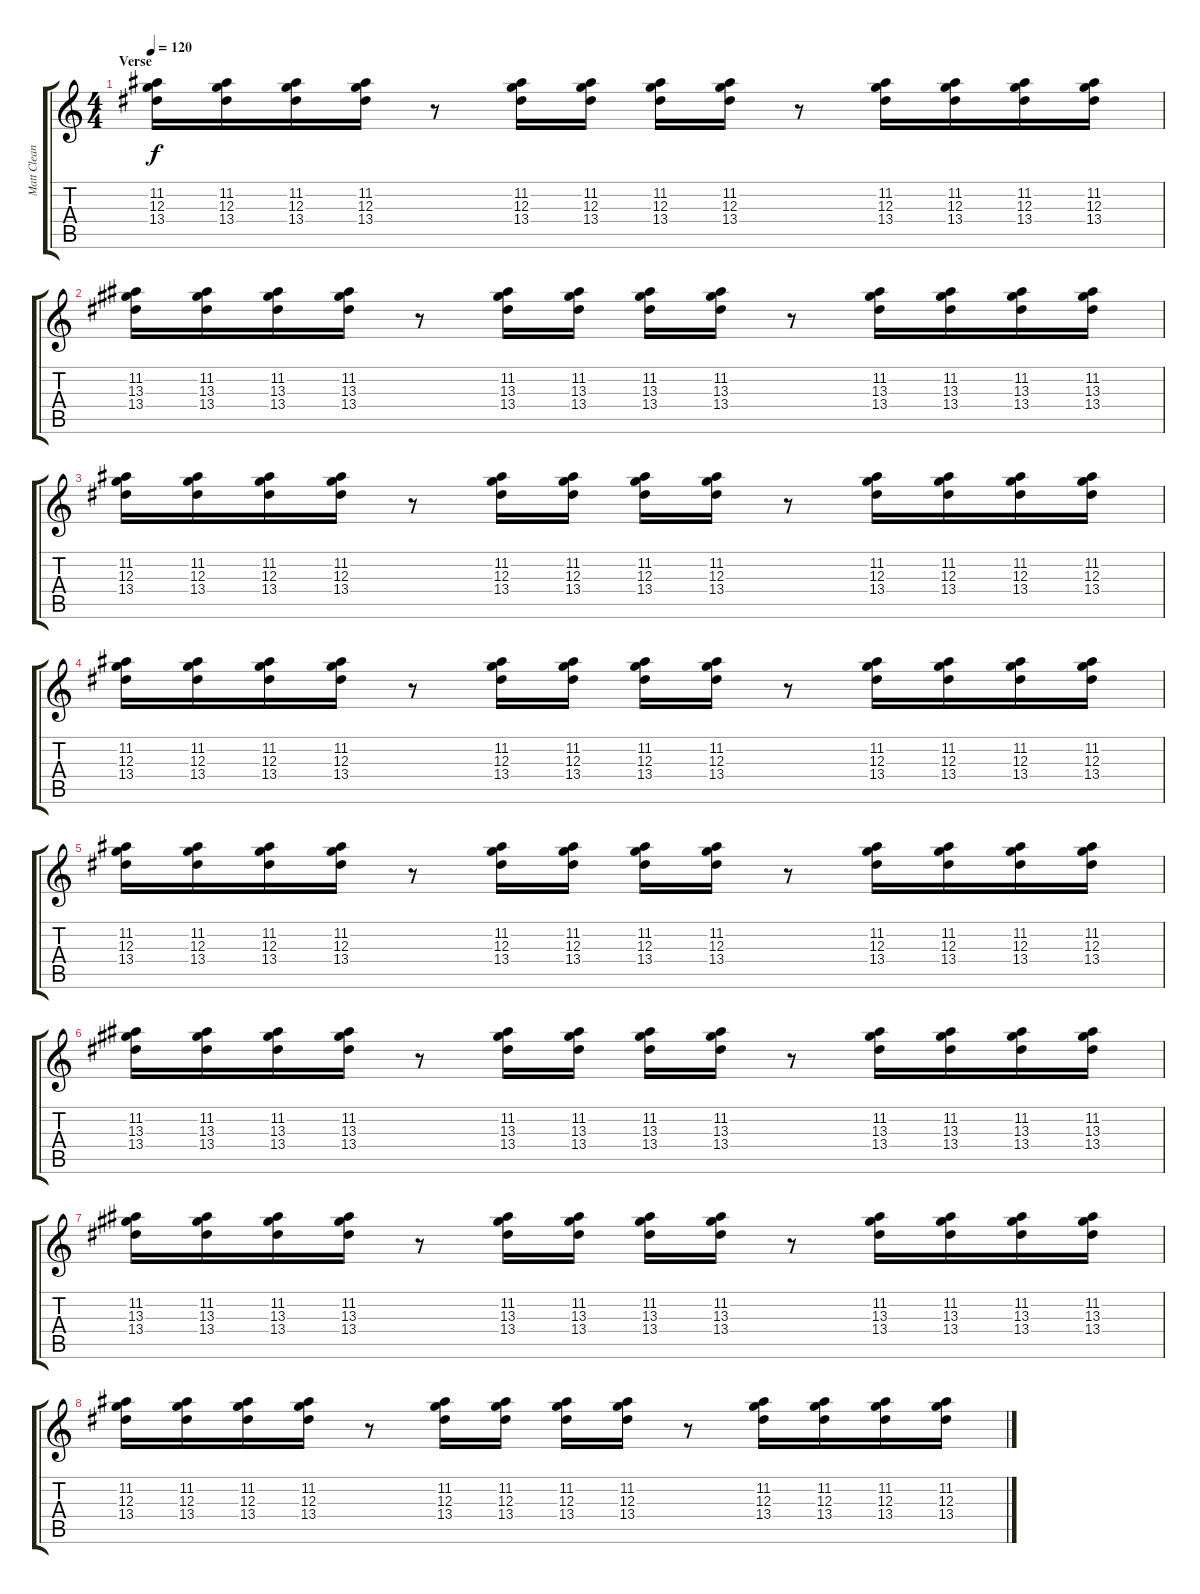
\track ("Matt Clean" "Matt Clean") {instrument electricguitarclean}
\staff {score tabs}
\tuning (E4 B3 G3 D3 A2 E2) {hide}
\ts (4 4)
\section ("" "Verse")
\tempo 120
\clef g2
\ks c
(11.2 12.3 13.4).16{dy f} (11.2 12.3 13.4).16 (11.2 12.3 13.4).16 (11.2 12.3 13.4).16 r.8 (11.2 12.3 13.4).16 (11.2 12.3 13.4).16 (11.2 12.3 13.4).16 (11.2 12.3 13.4).16 r.8 (11.2 12.3 13.4).16 (11.2 12.3 13.4).16 (11.2 12.3 13.4).16 (11.2 12.3 13.4).16 |
(11.2 13.3 13.4).16 (11.2 13.3 13.4).16 (11.2 13.3 13.4).16 (11.2 13.3 13.4).16 r.8 (11.2 13.3 13.4).16 (11.2 13.3 13.4).16 (11.2 13.3 13.4).16 (11.2 13.3 13.4).16 r.8 (11.2 13.3 13.4).16 (11.2 13.3 13.4).16 (11.2 13.3 13.4).16 (11.2 13.3 13.4).16 |
(11.2 12.3 13.4).16 (11.2 12.3 13.4).16 (11.2 12.3 13.4).16 (11.2 12.3 13.4).16 r.8 (11.2 12.3 13.4).16 (11.2 12.3 13.4).16 (11.2 12.3 13.4).16 (11.2 12.3 13.4).16 r.8 (11.2 12.3 13.4).16 (11.2 12.3 13.4).16 (11.2 12.3 13.4).16 (11.2 12.3 13.4).16 |
(11.2 12.3 13.4).16 (11.2 12.3 13.4).16 (11.2 12.3 13.4).16 (11.2 12.3 13.4).16 r.8 (11.2 12.3 13.4).16 (11.2 12.3 13.4).16 (11.2 12.3 13.4).16 (11.2 12.3 13.4).16 r.8 (11.2 12.3 13.4).16 (11.2 12.3 13.4).16 (11.2 12.3 13.4).16 (11.2 12.3 13.4).16 |
(11.2 12.3 13.4).16 (11.2 12.3 13.4).16 (11.2 12.3 13.4).16 (11.2 12.3 13.4).16 r.8 (11.2 12.3 13.4).16 (11.2 12.3 13.4).16 (11.2 12.3 13.4).16 (11.2 12.3 13.4).16 r.8 (11.2 12.3 13.4).16 (11.2 12.3 13.4).16 (11.2 12.3 13.4).16 (11.2 12.3 13.4).16 |
(11.2 13.3 13.4).16 (11.2 13.3 13.4).16 (11.2 13.3 13.4).16 (11.2 13.3 13.4).16 r.8 (11.2 13.3 13.4).16 (11.2 13.3 13.4).16 (11.2 13.3 13.4).16 (11.2 13.3 13.4).16 r.8 (11.2 13.3 13.4).16 (11.2 13.3 13.4).16 (11.2 13.3 13.4).16 (11.2 13.3 13.4).16 |
(11.2 13.3 13.4).16 (11.2 13.3 13.4).16 (11.2 13.3 13.4).16 (11.2 13.3 13.4).16 r.8 (11.2 13.3 13.4).16 (11.2 13.3 13.4).16 (11.2 13.3 13.4).16 (11.2 13.3 13.4).16 r.8 (11.2 13.3 13.4).16 (11.2 13.3 13.4).16 (11.2 13.3 13.4).16 (11.2 13.3 13.4).16 |
(11.2 12.3 13.4).16 (11.2 12.3 13.4).16 (11.2 12.3 13.4).16 (11.2 12.3 13.4).16 r.8 (11.2 12.3 13.4).16 (11.2 12.3 13.4).16 (11.2 12.3 13.4).16 (11.2 12.3 13.4).16 r.8 (11.2 12.3 13.4).16 (11.2 12.3 13.4).16 (11.2 12.3 13.4).16 (11.2 12.3 13.4).16
